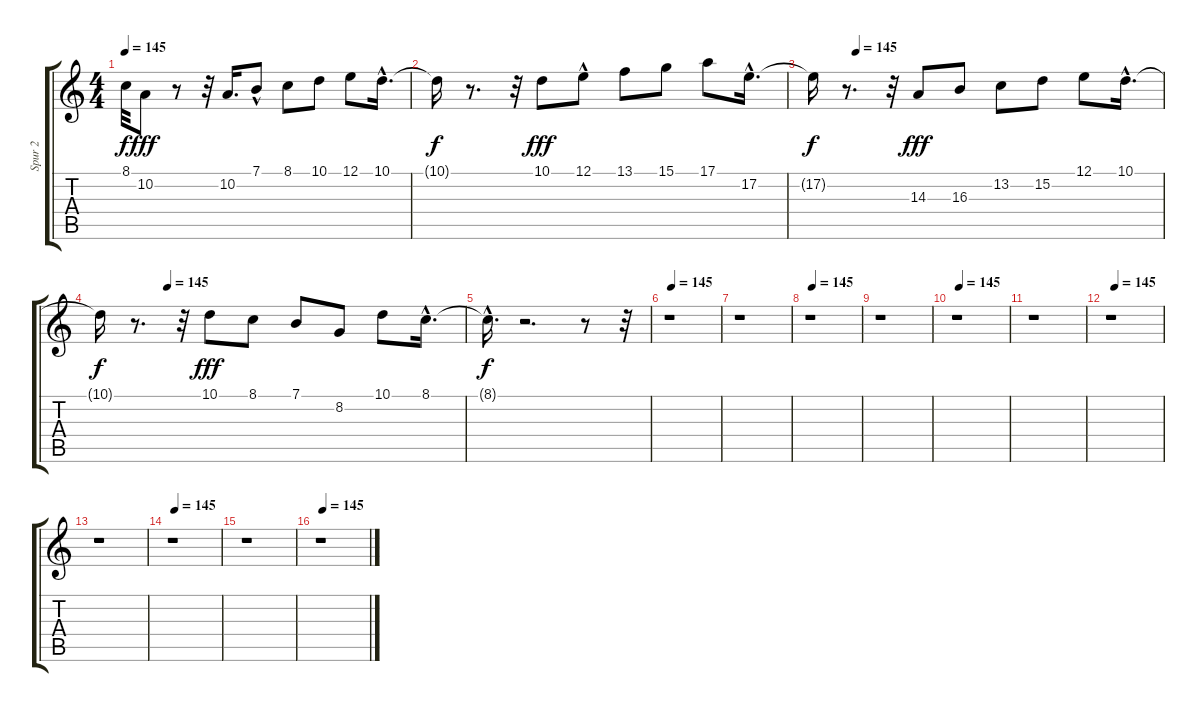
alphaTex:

\track ("Spur 2" "Spur 2") {instrument synthbrass1}
\staff {score tabs}
\tuning (E4 B3 G3 D3 A2 E2) {hide}
\ts (4 4)
\tempo 145
\clef g2
\ks c
8.1{t}.32{dy f} 10.2.8{dy fff} r.8 r.32 10.2.16{d} 7.1{hac}.8 8.1.8 10.1.8 12.1.8 10.1{hac}.16{d} |
10.1{t}.16{dy f} r.8{d} r.32 10.1.8{dy fff} 12.1{hac}.8 13.1.8 15.1.8 17.1.8 17.2{hac}.16{d} |
\tempo (145 0.125)
17.2{t}.16{dy f} r.8{d} r.32 14.3.8{dy fff} 16.3.8 13.2.8 15.2.8 12.1.8 10.1{hac}.16{d} |
\tempo (145 0.1875)
10.1{t}.16{dy f} r.8{d} r.32 10.1.8{dy fff} 8.1.8 7.1.8 8.2.8 10.1.8 8.1{hac}.16{d} |
8.1{hac t}.16{d dy f} r.2{d} r.8 r.32 |
\tempo (145 0.0625)
r.1 |
r.1 |
\tempo (145 0.0625)
r.1 |
r.1 |
\tempo (145 0.0625)
r.1 |
r.1 |
\tempo (145 0.09375)
r.1 |
r.1 |
\tempo (145 0.0625)
r.1 |
r.1 |
\tempo (145 0.0625)
r.1
